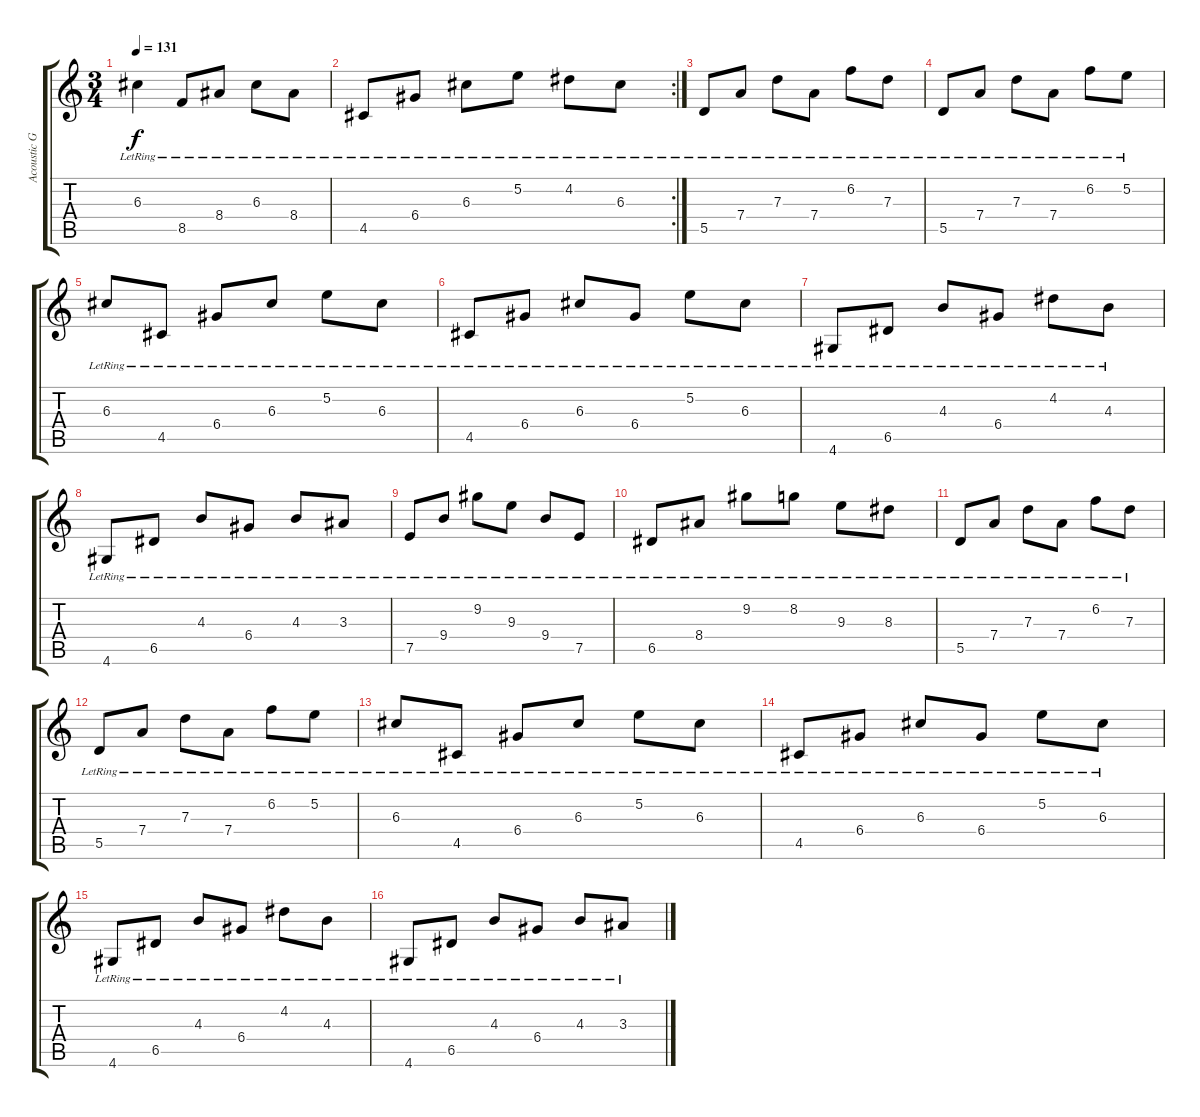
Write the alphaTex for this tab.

\track ("Acoustic Guitar II" "Acoustic G") {instrument acousticguitarnylon}
\staff {score tabs}
\tuning (E4 B3 G3 D3 A2 E2) {hide}
\ts (3 4)
\tempo 131
\clef g2
\ks c
6.3{lr}.4{dy f} 8.5{lr}.8 8.4{lr}.8 6.3{lr}.8 8.4{lr}.8 |
\rc 2
4.5{lr}.8 6.4{lr}.8 6.3{lr}.8 5.2{lr}.8 4.2{lr}.8 6.3{lr}.8 |
5.5{lr}.8 7.4{lr}.8 7.3{lr}.8 7.4{lr}.8 6.2{lr}.8 7.3{lr}.8 |
5.5{lr}.8 7.4{lr}.8 7.3{lr}.8 7.4{lr}.8 6.2{lr}.8 5.2{lr}.8 |
6.3{lr}.8 4.5{lr}.8 6.4{lr}.8 6.3{lr}.8 5.2{lr}.8 6.3{lr}.8 |
4.5{lr}.8 6.4{lr}.8 6.3{lr}.8 6.4{lr}.8 5.2{lr}.8 6.3{lr}.8 |
4.6{lr}.8 6.5{lr}.8 4.3{lr}.8 6.4{lr}.8 4.2{lr}.8 4.3{lr}.8 |
4.6{lr}.8 6.5{lr}.8 4.3{lr}.8 6.4{lr}.8 4.3{lr}.8 3.3{lr}.8 |
7.5{lr}.8 9.4{lr}.8 9.2{lr}.8 9.3{lr}.8 9.4{lr}.8 7.5{lr}.8 |
6.5{lr}.8 8.4{lr}.8 9.2{lr}.8 8.2{lr}.8 9.3{lr}.8 8.3{lr}.8 |
5.5{lr}.8 7.4{lr}.8 7.3{lr}.8 7.4{lr}.8 6.2{lr}.8 7.3{lr}.8 |
5.5{lr}.8 7.4{lr}.8 7.3{lr}.8 7.4{lr}.8 6.2{lr}.8 5.2{lr}.8 |
6.3{lr}.8 4.5{lr}.8 6.4{lr}.8 6.3{lr}.8 5.2{lr}.8 6.3{lr}.8 |
4.5{lr}.8 6.4{lr}.8 6.3{lr}.8 6.4{lr}.8 5.2{lr}.8 6.3{lr}.8 |
4.6{lr}.8 6.5{lr}.8 4.3{lr}.8 6.4{lr}.8 4.2{lr}.8 4.3{lr}.8 |
4.6{lr}.8 6.5{lr}.8 4.3{lr}.8 6.4{lr}.8 4.3{lr}.8 3.3{lr}.8
